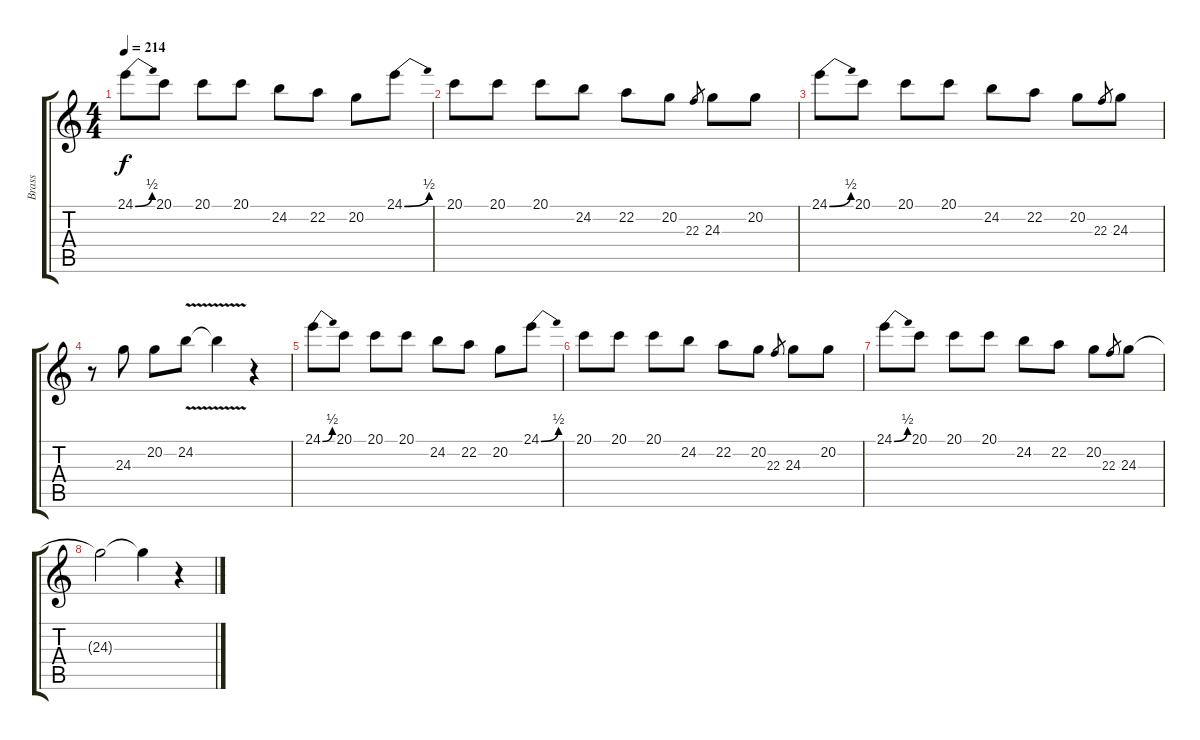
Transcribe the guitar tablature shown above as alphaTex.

\track ("Brass" "Brass") {instrument brasssection}
\staff {score tabs}
\tuning (E4 B3 G3 D3 A2 E2) {hide}
\ts (4 4)
\tempo 214
\clef g2
\ks c
24.1{be (bend 0 0 60 2)}.8{dy f} 20.1.8 20.1.8 20.1.8 24.2.8 22.2.8 20.2.8 24.1{be (bend 0 0 60 2)}.8 |
20.1.8 20.1.8 20.1.8 24.2.8 22.2.8 20.2.8 22.3.8{gr} 24.3.8 20.2.8 |
24.1{be (bend 0 0 60 2)}.8 20.1.8 20.1.8 20.1.8 24.2.8 22.2.8 20.2.8 22.3.8{gr} 24.3.8 |
r.8 24.3.8 20.2.8 24.2{v}.8 24.2{t}.4 r.4 |
24.1{be (bend 0 0 60 2)}.8 20.1.8 20.1.8 20.1.8 24.2.8 22.2.8 20.2.8 24.1{be (bend 0 0 60 2)}.8 |
20.1.8 20.1.8 20.1.8 24.2.8 22.2.8 20.2.8 22.3.8{gr} 24.3.8 20.2.8 |
24.1{be (bend 0 0 60 2)}.8 20.1.8 20.1.8 20.1.8 24.2.8 22.2.8 20.2.8 22.3.8{gr} 24.3.8 |
24.3{t}.2 24.3{t}.4 r.4
